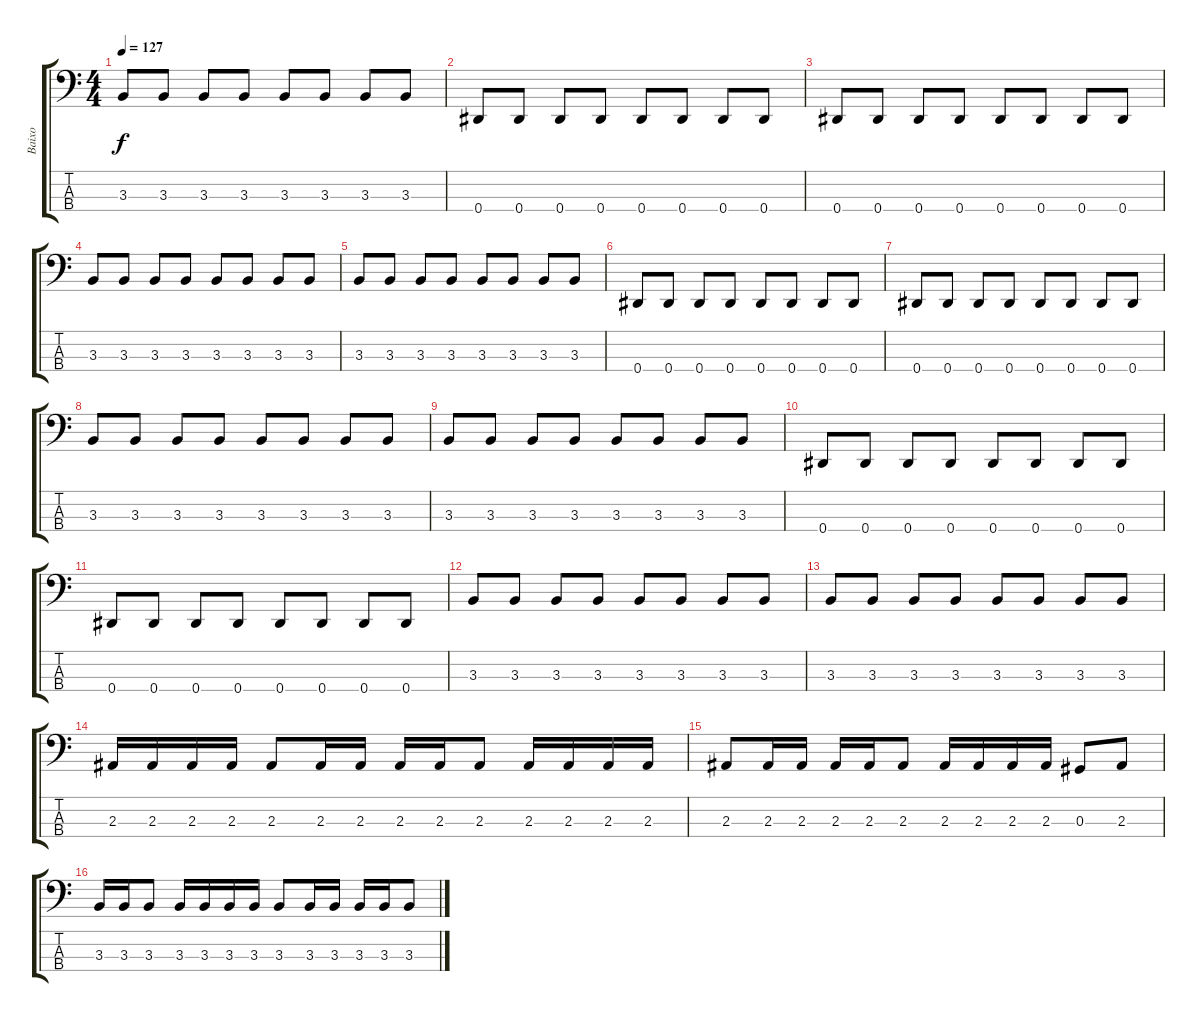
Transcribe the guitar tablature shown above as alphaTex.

\track ("Baixo" "Baixo") {instrument electricbassfinger}
\staff {score tabs}
\tuning (Gb2 Db2 Ab1 Eb1) {hide}
\ts (4 4)
\tempo 127
\clef f4
\ks c
3.3.8{dy f} 3.3.8 3.3.8 3.3.8 3.3.8 3.3.8 3.3.8 3.3.8 |
0.4.8 0.4.8 0.4.8 0.4.8 0.4.8 0.4.8 0.4.8 0.4.8 |
0.4.8 0.4.8 0.4.8 0.4.8 0.4.8 0.4.8 0.4.8 0.4.8 |
3.3.8 3.3.8 3.3.8 3.3.8 3.3.8 3.3.8 3.3.8 3.3.8 |
3.3.8 3.3.8 3.3.8 3.3.8 3.3.8 3.3.8 3.3.8 3.3.8 |
0.4.8 0.4.8 0.4.8 0.4.8 0.4.8 0.4.8 0.4.8 0.4.8 |
0.4.8 0.4.8 0.4.8 0.4.8 0.4.8 0.4.8 0.4.8 0.4.8 |
3.3.8 3.3.8 3.3.8 3.3.8 3.3.8 3.3.8 3.3.8 3.3.8 |
3.3.8 3.3.8 3.3.8 3.3.8 3.3.8 3.3.8 3.3.8 3.3.8 |
0.4.8 0.4.8 0.4.8 0.4.8 0.4.8 0.4.8 0.4.8 0.4.8 |
0.4.8 0.4.8 0.4.8 0.4.8 0.4.8 0.4.8 0.4.8 0.4.8 |
3.3.8 3.3.8 3.3.8 3.3.8 3.3.8 3.3.8 3.3.8 3.3.8 |
3.3.8 3.3.8 3.3.8 3.3.8 3.3.8 3.3.8 3.3.8 3.3.8 |
2.3.16 2.3.16 2.3.16 2.3.16 2.3.8 2.3.16 2.3.16 2.3.16 2.3.16 2.3.8 2.3.16 2.3.16 2.3.16 2.3.16 |
2.3.8 2.3.16 2.3.16 2.3.16 2.3.16 2.3.8 2.3.16 2.3.16 2.3.16 2.3.16 0.3.8 2.3.8 |
3.3.16 3.3.16 3.3.8 3.3.16 3.3.16 3.3.16 3.3.16 3.3.8 3.3.16 3.3.16 3.3.16 3.3.16 3.3.8
